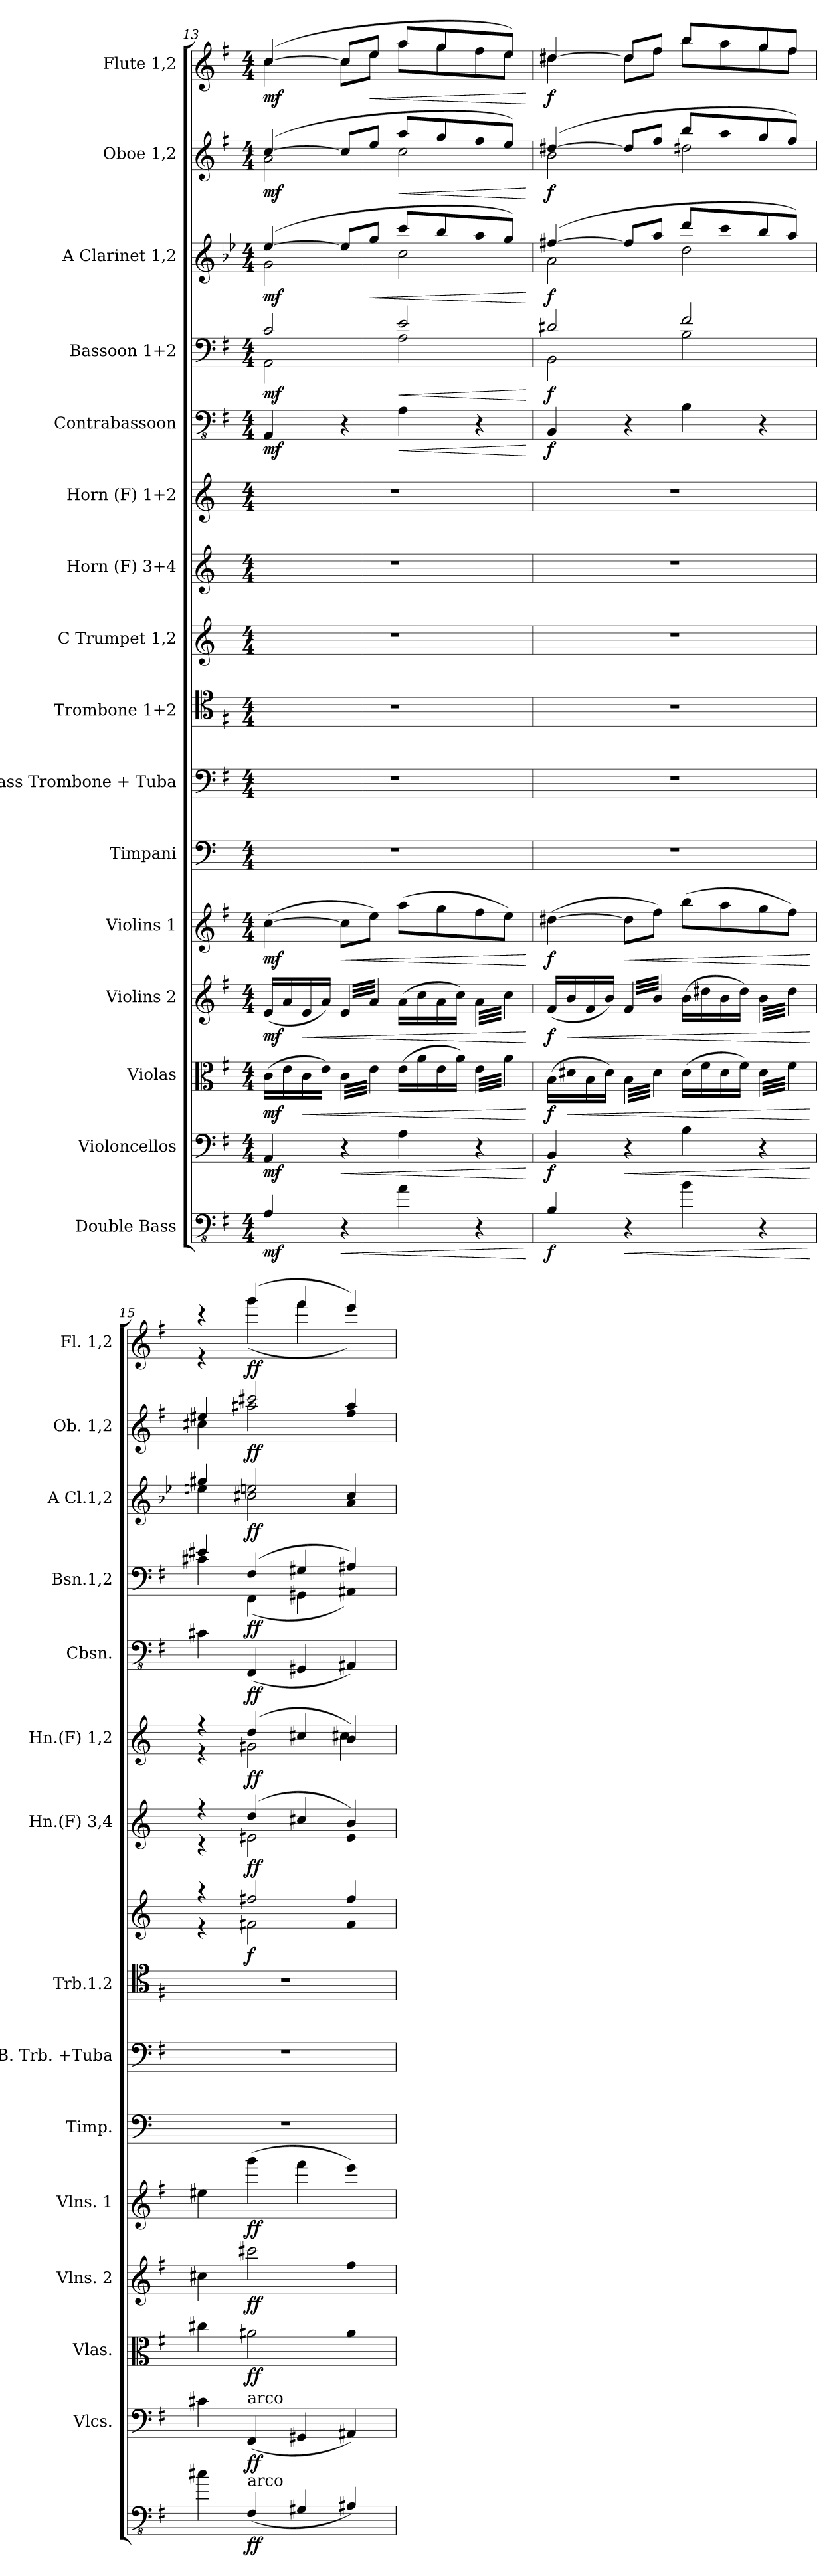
**kern	**dynam	**kern	**dynam	**kern	**dynam	**kern	**dynam	**kern	**dynam	**kern	**kern	**kern	**kern	**dynam	**kern	**dynam	**kern	**dynam	**kern	**dynam	**kern	**dynam	**kern	**dynam	**kern	**dynam	**kern	**dynam
*part16	*part16	*part15	*part15	*part14	*part14	*part13	*part13	*part12	*part12	*part11	*part10	*part9	*part8	*part8	*part7	*part7	*part6	*part6	*part5	*part5	*part4	*part4	*part3	*part3	*part2	*part2	*part1	*part1
*staff16	*staff16	*staff15	*staff15	*staff14	*staff14	*staff13	*staff13	*staff12	*staff12	*staff11	*staff10	*staff9	*staff8	*staff8	*staff7	*staff7	*staff6	*staff6	*staff5	*staff5	*staff4	*staff4	*staff3	*staff3	*staff2	*staff2	*staff1	*staff1
*I"Double Bass	*	*I"Violoncellos	*	*I"Violas	*	*I"Violins 2	*	*I"Violins 1	*	*I"Timpani	*I"Bass Trombone  + Tuba	*I"Trombone 1+2	*I"C Trumpet 1,2	*	*I"Horn (F) 3+4	*	*I"Horn (F) 1+2	*	*I"Contrabassoon	*	*I"Bassoon 1+2	*	*I"A Clarinet 1,2	*	*I"Oboe 1,2	*	*I"Flute 1,2	*
*	*	*I'Vlcs.	*	*I'Vlas.	*	*I'Vlns. 2	*	*I'Vlns. 1	*	*I'Timp.	*I'B. Trb. +Tuba	*I'Trb.1.2	*	*	*I'Hn.(F) 3,4	*	*I'Hn.(F) 1,2	*	*I'Cbsn.	*	*I'Bsn.1,2	*	*I'A Cl.1,2	*	*I'Ob. 1,2	*	*I'Fl. 1,2	*
*clefFv4	*	*clefF4	*	*clefC3	*	*clefG2	*	*clefG2	*	*clefF4	*clefF4	*clefC4	*clefG2	*	*clefG2	*	*clefG2	*	*clefFv4	*	*clefF4	*	*clefG2	*	*clefG2	*	*clefG2	*
*ITrd7c12	*	*	*	*	*	*	*	*	*	*	*	*	*	*	*ITrd4c7	*	*ITrd4c7	*	*	*	*	*	*ITrd2c3	*	*	*	*	*
*k[f#]	*	*k[f#]	*	*k[f#]	*	*k[f#]	*	*k[f#]	*	*k[]	*k[f#]	*k[f#]	*k[]	*	*k[b-]	*	*k[b-]	*	*k[f#]	*	*k[f#]	*	*k[f#]	*	*k[f#]	*	*k[f#]	*
*M4/4	*	*M4/4	*	*M4/4	*	*M4/4	*	*M4/4	*	*M4/4	*M4/4	*M4/4	*M4/4	*	*M4/4	*	*M4/4	*	*M4/4	*	*M4/4	*	*M4/4	*	*M4/4	*	*M4/4	*
=13	=13	=13	=13	=13	=13	=13	=13	=13	=13	=13	=13	=13	=13	=13	=13	=13	=13	=13	=13	=13	=13	=13	=13	=13	=13	=13	=13	=13
*	*	*	*	*	*	*	*	*	*	*	*	*	*	*	*	*	*	*	*	*	*^	*	*^	*	*^	*	*^	*
!	!LO:DY:b	!	!LO:DY:b	!	!LO:DY:b	!	!LO:DY:b	!	!LO:DY:b	!	!	!	!	!	!	!	!	!	!	!LO:DY:b	!	!	!LO:DY:b	!	!	!LO:DY:b	!	!	!LO:DY:b	!	!	!LO:DY:b
4AAA/	mf	4AA/	mf	(16c\LL	mf	(16e/LL	mf	([4cc\	mf	1r	1r	1r	1r	.	1r	.	1r	.	4AAA/	mf	2c/	2AA\	mf	([4cc/	2e\	mf	([4cc/	2a\	mf	([4cc/	4cc\	mf
.	.	.	.	16e\	.	16a/	.	.	.	.	.	.	.	.	.	.	.	.	.	.	.	.	.	.	.	.	.	.	.	.	.	.
!	!	!	!	!	!LO:HP:b	!	!LO:HP:b	!	!	!	!	!	!	!	!	!	!	!	!	!	!	!	!	!	!	!	!	!	!	!	!	!
.	.	.	.	16c\	<	16e/	<	.	.	.	.	.	.	.	.	.	.	.	.	.	.	.	.	.	.	.	.	.	.	.	.	.
.	.	.	.	16e\JJ)	.	16a/JJ)	.	.	.	.	.	.	.	.	.	.	.	.	.	.	.	.	.	.	.	.	.	.	.	.	.	.
!	!LO:HP:b	!	!LO:HP:b	!	!	!	!	!	!LO:HP:b	!	!	!	!	!	!	!	!	!	!	!	!	!	!	!	!	!	!	!	!	!	!	!
*	*	*	*	*tremolo	*	*	*	*	*	*	*	*	*	*	*	*	*	*	*	*	*	*	*	*	*	*	*	*	*	*	*	*
*	*	*	*	*	*	*tremolo	*	*	*	*	*	*	*	*	*	*	*	*	*	*	*	*	*	*	*	*	*	*	*	*	*	*
4r	<	4r	<	(32c\LLL	.	(32e/LLL	.	8cc\L]	<	.	.	.	.	.	.	.	.	.	4r	.	.	.	.	8cc/L]	.	.	8cc/L]	.	.	8cc/L]	8cc\L	.
.	.	.	.	32e\)	.	32a/)	.	.	.	.	.	.	.	.	.	.	.	.	.	.	.	.	.	.	.	.	.	.	.	.	.	.
.	.	.	.	32c\	.	32e/	.	.	.	.	.	.	.	.	.	.	.	.	.	.	.	.	.	.	.	.	.	.	.	.	.	.
.	.	.	.	32e\)	.	32a/)	.	.	.	.	.	.	.	.	.	.	.	.	.	.	.	.	.	.	.	.	.	.	.	.	.	.
!	!	!	!	!	!	!	!	!	!	!	!	!	!	!	!	!	!	!	!	!	!	!	!	!	!	!LO:HP:b	!	!	!	!	!	!LO:HP:b
.	.	.	.	32c\	.	32e/	.	8ee\J)	.	.	.	.	.	.	.	.	.	.	.	.	.	.	.	8ee/J	.	<	8ee/J	.	.	8ee/J	8ee\J	<
.	.	.	.	32e\)	.	32a/)	.	.	.	.	.	.	.	.	.	.	.	.	.	.	.	.	.	.	.	.	.	.	.	.	.	.
.	.	.	.	32c\	.	32e/	.	.	.	.	.	.	.	.	.	.	.	.	.	.	.	.	.	.	.	.	.	.	.	.	.	.
.	.	.	.	32e\)JJJ	.	32a/)JJJ	.	.	.	.	.	.	.	.	.	.	.	.	.	.	.	.	.	.	.	.	.	.	.	.	.	.
*	*	*	*	*	*	*Xtremolo	*	*	*	*	*	*	*	*	*	*	*	*	*	*	*	*	*	*	*	*	*	*	*	*	*	*
*	*	*	*	*Xtremolo	*	*	*	*	*	*	*	*	*	*	*	*	*	*	*	*	*	*	*	*	*	*	*	*	*	*	*	*
!	!	!	!	!	!	!	!	!	!	!	!	!	!	!	!	!	!	!	!	!LO:HP:b	!	!	!LO:HP:b	!	!	!	!	!	!LO:HP:b	!	!	!
4AA\	.	4A\	.	(16e\LL	.	(16a\LL	.	(8aa\L	.	.	.	.	.	.	.	.	.	.	4AA\	<	2e/	2A\	<	8aa/L	2a\	.	8aa/L	2cc\	<	8aa/L	8aa\L	.
.	.	.	.	.	.	.	.	.	.	.	.	.	.	.	.	.	.	.	.	.	.	.	.	.	.	.	.	.	.	.	.	.
.	.	.	.	16a\	.	16cc\	.	.	.	.	.	.	.	.	.	.	.	.	.	.	.	.	.	.	.	.	.	.	.	.	.	.
.	.	.	.	.	.	.	.	.	.	.	.	.	.	.	.	.	.	.	.	.	.	.	.	.	.	.	.	.	.	.	.	.
.	.	.	.	16e\	.	16a\	.	8gg\	.	.	.	.	.	.	.	.	.	.	.	.	.	.	.	8gg/	.	.	8gg/	.	.	8gg/	8gg\	.
.	.	.	.	16a\JJ)	.	16cc\JJ)	.	.	.	.	.	.	.	.	.	.	.	.	.	.	.	.	.	.	.	.	.	.	.	.	.	.
*	*	*	*	*tremolo	*	*	*	*	*	*	*	*	*	*	*	*	*	*	*	*	*	*	*	*	*	*	*	*	*	*	*	*
*	*	*	*	*	*	*tremolo	*	*	*	*	*	*	*	*	*	*	*	*	*	*	*	*	*	*	*	*	*	*	*	*	*	*
4r	.	4r	.	(32e\LLL	.	(32a\LLL	.	8ff#\	.	.	.	.	.	.	.	.	.	.	4r	.	.	.	.	8ff#/	.	.	8ff#/	.	.	8ff#/	8ff#\	.
.	.	.	.	32a\)	.	32cc\)	.	.	.	.	.	.	.	.	.	.	.	.	.	.	.	.	.	.	.	.	.	.	.	.	.	.
.	.	.	.	32e\	.	32a\	.	.	.	.	.	.	.	.	.	.	.	.	.	.	.	.	.	.	.	.	.	.	.	.	.	.
.	.	.	.	32a\)	.	32cc\)	.	.	.	.	.	.	.	.	.	.	.	.	.	.	.	.	.	.	.	.	.	.	.	.	.	.
.	.	.	.	32e\	.	32a\	.	8ee\J)	.	.	.	.	.	.	.	.	.	.	.	.	.	.	.	8ee/J)	.	.	8ee/J)	.	.	8ee/J)	8ee\J	.
.	.	.	.	32a\)	.	32cc\)	.	.	.	.	.	.	.	.	.	.	.	.	.	.	.	.	.	.	.	.	.	.	.	.	.	.
.	.	.	.	32e\	.	32a\	.	.	.	.	.	.	.	.	.	.	.	.	.	.	.	.	.	.	.	.	.	.	.	.	.	.
.	.	.	.	32a\)JJJ	.	32cc\)JJJ	.	.	.	.	.	.	.	.	.	.	.	.	.	.	.	.	.	.	.	.	.	.	.	.	.	.
*	*	*	*	*	*	*Xtremolo	*	*	*	*	*	*	*	*	*	*	*	*	*	*	*	*	*	*	*	*	*	*	*	*	*	*
*	*	*	*	*Xtremolo	*	*	*	*	*	*	*	*	*	*	*	*	*	*	*	*	*	*	*	*	*	*	*	*	*	*	*	*
*	*	*	*	*	*	*	*	*	*	*	*	*	*	*	*	*	*	*	*	*	*v	*v	*	*	*	*	*v	*v	*	*v	*v	*
*	*	*	*	*	*	*	*	*	*	*	*	*	*	*	*	*	*	*	*	*	*	*	*v	*v	*	*	*	*	*
.	[	.	[	.	[	.	[	.	[	.	.	.	.	.	.	.	.	.	.	[	.	[	.	[	.	[	.	[
=14	=14	=14	=14	=14	=14	=14	=14	=14	=14	=14	=14	=14	=14	=14	=14	=14	=14	=14	=14	=14	=14	=14	=14	=14	=14	=14	=14	=14
*	*	*	*	*	*	*	*	*	*	*	*	*	*	*	*	*	*	*	*	*	*^	*	*^	*	*^	*	*^	*
!	!LO:DY:b	!	!LO:DY:b	!	!LO:DY:b	!	!LO:DY:b	!	!LO:DY:b	!	!	!	!	!	!	!	!	!	!	!LO:DY:b	!	!	!LO:DY:b	!	!	!LO:DY:b	!	!	!LO:DY:b	!	!	!LO:DY:b
4BBB/	f	4BB/	f	(16B\LL	f	(16f#/LL	f	([4dd#X\	f	1r	1r	1r	1r	.	1r	.	1r	.	4BBB/	f	2d#X/	2BB\	f	([4dd#X/	2f#\	f	([4dd#X/	2b\	f	[4dd#X/	4dd#\	f
.	.	.	.	.	.	.	.	.	.	.	.	.	.	.	.	.	.	.	.	.	.	.	.	.	.	.	.	.	.	.	.	.
!	!	!	!	!	!LO:HP:b	!	!LO:HP:b	!	!	!	!	!	!	!	!	!	!	!	!	!	!	!	!	!	!	!	!	!	!	!	!	!
.	.	.	.	16d#X\	<	16b/	<	.	.	.	.	.	.	.	.	.	.	.	.	.	.	.	.	.	.	.	.	.	.	.	.	.
.	.	.	.	.	.	.	.	.	.	.	.	.	.	.	.	.	.	.	.	.	.	.	.	.	.	.	.	.	.	.	.	.
.	.	.	.	16B\	.	16f#/	.	.	.	.	.	.	.	.	.	.	.	.	.	.	.	.	.	.	.	.	.	.	.	.	.	.
.	.	.	.	16d#\JJ)	.	16b/JJ)	.	.	.	.	.	.	.	.	.	.	.	.	.	.	.	.	.	.	.	.	.	.	.	.	.	.
!	!LO:HP:b	!	!LO:HP:b	!	!	!	!	!	!LO:HP:b	!	!	!	!	!	!	!	!	!	!	!	!	!	!	!	!	!	!	!	!	!	!	!
*	*	*	*	*tremolo	*	*	*	*	*	*	*	*	*	*	*	*	*	*	*	*	*	*	*	*	*	*	*	*	*	*	*	*
*	*	*	*	*	*	*tremolo	*	*	*	*	*	*	*	*	*	*	*	*	*	*	*	*	*	*	*	*	*	*	*	*	*	*
4r	<	4r	<	(32B\LLL	.	(32f#/LLL	.	8dd#\L]	<	.	.	.	.	.	.	.	.	.	4r	.	.	.	.	8dd#/L]	.	.	8dd#/L]	.	.	8dd#/L]	8dd#\L	.
.	.	.	.	32d#\)	.	32b/)	.	.	.	.	.	.	.	.	.	.	.	.	.	.	.	.	.	.	.	.	.	.	.	.	.	.
.	.	.	.	32B\	.	32f#/	.	.	.	.	.	.	.	.	.	.	.	.	.	.	.	.	.	.	.	.	.	.	.	.	.	.
.	.	.	.	32d#\)	.	32b/)	.	.	.	.	.	.	.	.	.	.	.	.	.	.	.	.	.	.	.	.	.	.	.	.	.	.
.	.	.	.	32B\	.	32f#/	.	8ff#\J)	.	.	.	.	.	.	.	.	.	.	.	.	.	.	.	8ff#/J	.	.	8ff#/J	.	.	8ff#/J	8ff#\J	.
.	.	.	.	32d#\)	.	32b/)	.	.	.	.	.	.	.	.	.	.	.	.	.	.	.	.	.	.	.	.	.	.	.	.	.	.
.	.	.	.	32B\	.	32f#/	.	.	.	.	.	.	.	.	.	.	.	.	.	.	.	.	.	.	.	.	.	.	.	.	.	.
.	.	.	.	32d#\)JJJ	.	32b/)JJJ	.	.	.	.	.	.	.	.	.	.	.	.	.	.	.	.	.	.	.	.	.	.	.	.	.	.
*	*	*	*	*	*	*Xtremolo	*	*	*	*	*	*	*	*	*	*	*	*	*	*	*	*	*	*	*	*	*	*	*	*	*	*
*	*	*	*	*Xtremolo	*	*	*	*	*	*	*	*	*	*	*	*	*	*	*	*	*	*	*	*	*	*	*	*	*	*	*	*
4BB\	.	4B\	.	(16d#\LL	.	(16b\LL	.	(8bb\L	.	.	.	.	.	.	.	.	.	.	4BB\	.	2f#/	2B\	.	8bb/L	2b\	.	8bb/L	2dd#X\	.	8bb/L	8bb\L	.
.	.	.	.	.	.	.	.	.	.	.	.	.	.	.	.	.	.	.	.	.	.	.	.	.	.	.	.	.	.	.	.	.
.	.	.	.	16f#\	.	16dd#X\	.	.	.	.	.	.	.	.	.	.	.	.	.	.	.	.	.	.	.	.	.	.	.	.	.	.
.	.	.	.	.	.	.	.	.	.	.	.	.	.	.	.	.	.	.	.	.	.	.	.	.	.	.	.	.	.	.	.	.
.	.	.	.	16d#\	.	16b\	.	8aa\	.	.	.	.	.	.	.	.	.	.	.	.	.	.	.	8aa/	.	.	8aa/	.	.	8aa/	8aa\	.
.	.	.	.	16f#\JJ)	.	16dd#\JJ)	.	.	.	.	.	.	.	.	.	.	.	.	.	.	.	.	.	.	.	.	.	.	.	.	.	.
*	*	*	*	*tremolo	*	*	*	*	*	*	*	*	*	*	*	*	*	*	*	*	*	*	*	*	*	*	*	*	*	*	*	*
*	*	*	*	*	*	*tremolo	*	*	*	*	*	*	*	*	*	*	*	*	*	*	*	*	*	*	*	*	*	*	*	*	*	*
4r	.	4r	.	(32d#\LLL	.	(32b\LLL	.	8gg\	.	.	.	.	.	.	.	.	.	.	4r	.	.	.	.	8gg/	.	.	8gg/	.	.	8gg/	8gg\	.
.	.	.	.	32f#\)	.	32dd#\)	.	.	.	.	.	.	.	.	.	.	.	.	.	.	.	.	.	.	.	.	.	.	.	.	.	.
.	.	.	.	32d#\	.	32b\	.	.	.	.	.	.	.	.	.	.	.	.	.	.	.	.	.	.	.	.	.	.	.	.	.	.
.	.	.	.	32f#\)	.	32dd#\)	.	.	.	.	.	.	.	.	.	.	.	.	.	.	.	.	.	.	.	.	.	.	.	.	.	.
.	.	.	.	32d#\	.	32b\	.	8ff#\J)	.	.	.	.	.	.	.	.	.	.	.	.	.	.	.	8ff#/J)	.	.	8ff#/J)	.	.	8ff#/J	8ff#\J	.
.	.	.	.	32f#\)	.	32dd#\)	.	.	.	.	.	.	.	.	.	.	.	.	.	.	.	.	.	.	.	.	.	.	.	.	.	.
.	.	.	.	32d#\	.	32b\	.	.	.	.	.	.	.	.	.	.	.	.	.	.	.	.	.	.	.	.	.	.	.	.	.	.
.	.	.	.	32f#\)JJJ	.	32dd#\)JJJ	.	.	.	.	.	.	.	.	.	.	.	.	.	.	.	.	.	.	.	.	.	.	.	.	.	.
*	*	*	*	*	*	*Xtremolo	*	*	*	*	*	*	*	*	*	*	*	*	*	*	*	*	*	*	*	*	*	*	*	*	*	*
*	*	*	*	*Xtremolo	*	*	*	*	*	*	*	*	*	*	*	*	*	*	*	*	*	*	*	*	*	*	*	*	*	*	*	*
*	*	*	*	*	*	*	*	*	*	*	*	*	*	*	*	*	*	*	*	*	*v	*v	*	*	*	*	*v	*v	*	*v	*v	*
*	*	*	*	*	*	*	*	*	*	*	*	*	*	*	*	*	*	*	*	*	*	*	*v	*v	*	*	*	*	*
.	[	.	[	.	[	.	[	.	[	.	.	.	.	.	.	.	.	.	.	.	.	.	.	.	.	.	.	.
!!LO:PB:g=z
=15	=15	=15	=15	=15	=15	=15	=15	=15	=15	=15	=15	=15	=15	=15	=15	=15	=15	=15	=15	=15	=15	=15	=15	=15	=15	=15	=15	=15
*	*	*	*	*	*	*	*	*	*	*	*	*	*^	*	*^	*	*^	*	*	*	*^	*	*^	*	*^	*	*^	*
4C#X\	.	4c#X\	.	4cc#X\	.	4cc#X\	.	4ee#X\	.	1r	1r	1r	4r	4r	.	4r	4r	.	4r	4r	.	4C#X\	.	4e#X/	4c#X\	.	4ee#X/	4cc#X\	.	4ee#X/	4cc#X\	.	4r	4r	.
.	.	.	.	.	.	.	.	.	.	.	.	.	.	.	.	.	.	.	.	.	.	.	.	.	.	.	.	.	.	.	.	.	.	.	.
.	.	.	.	.	.	.	.	.	.	.	.	.	.	.	.	.	.	.	.	.	.	.	.	.	.	.	.	.	.	.	.	.	.	.	.
.	.	.	.	.	.	.	.	.	.	.	.	.	.	.	.	.	.	.	.	.	.	.	.	.	.	.	.	.	.	.	.	.	.	.	.
!	!	!LO:TX:a:t=arco	!	!	!	!	!	!	!	!	!	!	!	!	!	!	!	!	!	!	!	!	!	!	!	!	!	!	!	!	!	!	!	!	!
!LO:TX:a:t=arco	!	!	!	!	!	!	!	!	!	!	!	!	!	!	!	!	!	!	!	!	!	!	!	!	!	!	!	!	!	!	!	!	!	!	!
!	!LO:DY:b	!	!LO:DY:b	!	!LO:DY:b	!	!LO:DY:b	!	!LO:DY:b	!	!	!	!	!	!LO:DY:b	!	!	!LO:DY:b	!	!	!LO:DY:b	!	!LO:DY:b	!	!	!LO:DY:b	!	!	!LO:DY:b	!	!	!LO:DY:b	!	!	!LO:DY:b
(4FFF#/	ff	(4FF#/	ff	2a#X\	ff	2ccc#X\	ff	(4ggg\	ff	.	.	.	2ff#X/	2f#X\	f	(4g/	2A#X\	ff	(4g/	2c#X\	ff	(4FFF#/	ff	(4F#/	(4FF#\	ff	2cc#X/	2a#X\	ff	2ccc#X/	2aa#X\	ff	(4ggg/	(4ggg\	ff
4GGG#X/	.	4GG#X/	.	.	.	.	.	4fff#\	.	.	.	.	.	.	.	4f#X/	.	.	4f#X/	.	.	4GGG#X/	.	4G#X/	4GG#X\	.	.	.	.	.	.	.	4fff#/	4fff#\	.
4AAA#X/)	.	4AA#X/)	.	4a#\	.	4ff#\	.	4eee\)	.	.	.	.	4ff#/	4f#\	.	4e/)	4A#\	.	4e/)	4f#X\	.	4AAA#X/)	.	4A#X/)	4AA#X\)	.	4a#/	4f#\	.	4aa#/	4ff#\	.	4eee/)	4eee\)	.
*	*	*	*	*	*	*	*	*	*	*	*	*	*v	*v	*	*	*	*	*v	*v	*	*	*	*v	*v	*	*v	*v	*	*v	*v	*	*v	*v	*
*	*	*	*	*	*	*	*	*	*	*	*	*	*	*	*v	*v	*	*	*	*	*	*	*	*	*	*	*	*	*
=	=	=	=	=	=	=	=	=	=	=	=	=	=	=	=	=	=	=	=	=	=	=	=	=	=	=	=	=
*-	*-	*-	*-	*-	*-	*-	*-	*-	*-	*-	*-	*-	*-	*-	*-	*-	*-	*-	*-	*-	*-	*-	*-	*-	*-	*-	*-	*-
